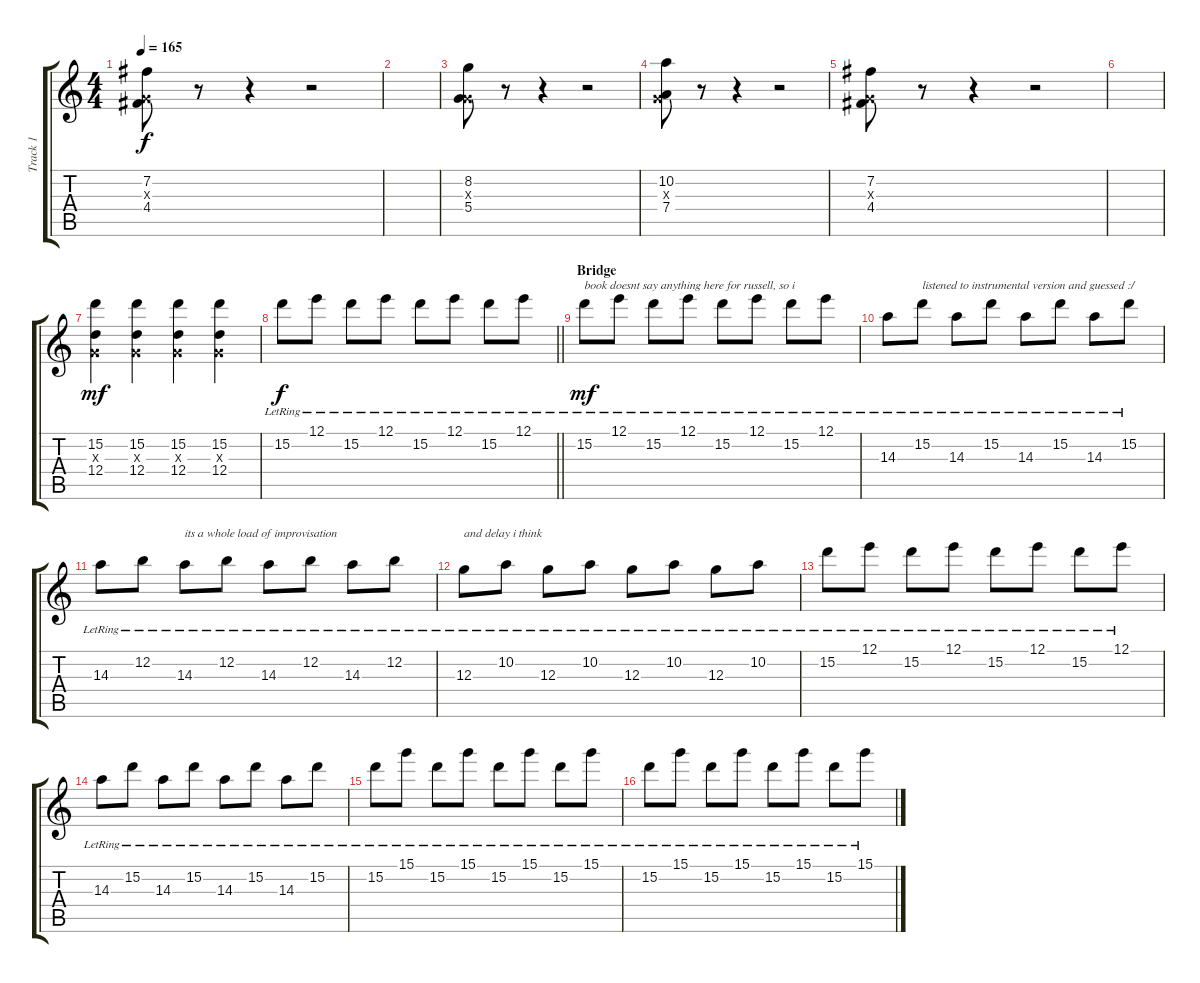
\track ("Track 1" "Track 1") {instrument electricguitarclean}
\staff {score tabs}
\tuning (E4 B3 G3 D3 A2 E2) {hide}
\ts (4 4)
\tempo 165
\clef g2
\ks c
(7.2 0.3{x} 4.4).8{dy f} r.8 r.4 r.2 |
|
(8.2 0.3{x} 5.4).8 r.8 r.4 r.2 |
(10.2 0.3{x} 7.4).8 r.8 r.4 r.2 |
(7.2 0.3{x} 4.4).8 r.8 r.4 r.2 |
|
(15.2 0.3{x} 12.4).4{dy mf} (15.2 0.3{x} 12.4).4 (15.2 0.3{x} 12.4).4 (15.2 0.3{x} 12.4).4 |
\barLineRight lightlight
15.2{lr}.8{dy f} 12.1{lr}.8 15.2{lr}.8 12.1{lr}.8 15.2{lr}.8 12.1{lr}.8 15.2{lr}.8 12.1{lr}.8 |
\section ("" "Bridge")
15.2{lr}.8{txt "book doesnt say anything here for russell, so i" dy mf} 12.1{lr}.8 15.2{lr}.8 12.1{lr}.8 15.2{lr}.8 12.1{lr}.8 15.2{lr}.8 12.1{lr}.8 |
14.3{lr}.8 15.2{lr}.8{txt "listened to instrumental version and guessed :/"} 14.3{lr}.8 15.2{lr}.8 14.3{lr}.8 15.2{lr}.8 14.3{lr}.8 15.2{lr}.8 |
14.3{lr}.8 12.2{lr}.8 14.3{lr}.8{txt "its a whole load of improvisation "} 12.2{lr}.8 14.3{lr}.8 12.2{lr}.8 14.3{lr}.8 12.2{lr}.8 |
12.3{lr}.8{txt "and delay i think"} 10.2{lr}.8 12.3{lr}.8 10.2{lr}.8 12.3{lr}.8 10.2{lr}.8 12.3{lr}.8 10.2{lr}.8 |
15.2{lr}.8 12.1{lr}.8 15.2{lr}.8 12.1{lr}.8 15.2{lr}.8 12.1{lr}.8 15.2{lr}.8 12.1{lr}.8 |
14.3{lr}.8 15.2{lr}.8 14.3{lr}.8 15.2{lr}.8 14.3{lr}.8 15.2{lr}.8 14.3{lr}.8 15.2{lr}.8 |
15.2{lr}.8 15.1{lr}.8 15.2{lr}.8 15.1{lr}.8 15.2{lr}.8 15.1{lr}.8 15.2{lr}.8 15.1{lr}.8 |
15.2{lr}.8 15.1{lr}.8 15.2{lr}.8 15.1{lr}.8 15.2{lr}.8 15.1{lr}.8 15.2{lr}.8 15.1{lr}.8
